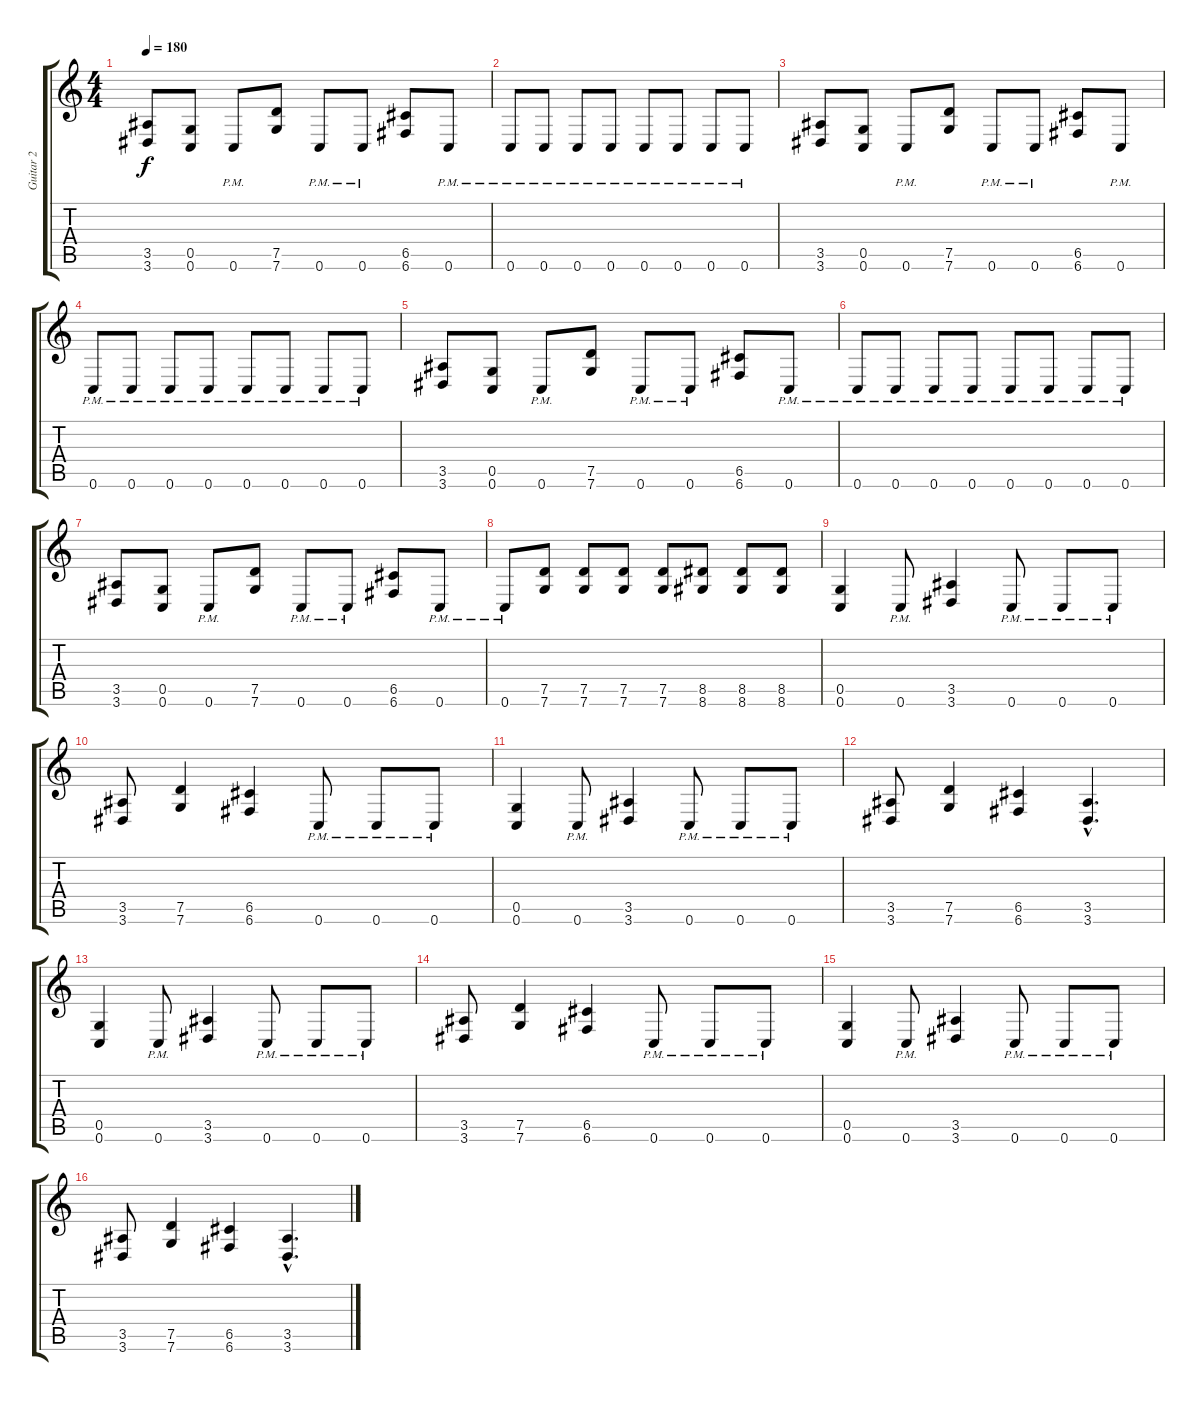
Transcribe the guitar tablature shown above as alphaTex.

\track ("Guitar 2" "Guitar 2") {instrument distortionguitar}
\staff {score tabs}
\tuning (D4 A3 F3 C3 G2 C2) {hide}
\ts (4 4)
\tempo 180
\clef g2
\ks c
(3.5 3.6).8{dy f} (0.5 0.6).8 0.6{pm}.8 (7.5 7.6).8 0.6{pm}.8 0.6{pm}.8 (6.5 6.6).8 0.6{pm}.8 |
0.6{pm}.8 0.6{pm}.8 0.6{pm}.8 0.6{pm}.8 0.6{pm}.8 0.6{pm}.8 0.6{pm}.8 0.6{pm}.8 |
(3.5 3.6).8 (0.5 0.6).8 0.6{pm}.8 (7.5 7.6).8 0.6{pm}.8 0.6{pm}.8 (6.5 6.6).8 0.6{pm}.8 |
0.6{pm}.8 0.6{pm}.8 0.6{pm}.8 0.6{pm}.8 0.6{pm}.8 0.6{pm}.8 0.6{pm}.8 0.6{pm}.8 |
(3.5 3.6).8 (0.5 0.6).8 0.6{pm}.8 (7.5 7.6).8 0.6{pm}.8 0.6{pm}.8 (6.5 6.6).8 0.6{pm}.8 |
0.6{pm}.8 0.6{pm}.8 0.6{pm}.8 0.6{pm}.8 0.6{pm}.8 0.6{pm}.8 0.6{pm}.8 0.6{pm}.8 |
(3.5 3.6).8 (0.5 0.6).8 0.6{pm}.8 (7.5 7.6).8 0.6{pm}.8 0.6{pm}.8 (6.5 6.6).8 0.6{pm}.8 |
0.6{pm}.8 (7.5 7.6).8 (7.5 7.6).8 (7.5 7.6).8 (7.5 7.6).8 (8.5 8.6).8 (8.5 8.6).8 (8.5 8.6).8 |
(0.5 0.6).4 0.6{pm}.8 (3.5 3.6).4 0.6{pm}.8 0.6{pm}.8 0.6{pm}.8 |
(3.5 3.6).8 (7.5 7.6).4 (6.5 6.6).4 0.6{pm}.8 0.6{pm}.8 0.6{pm}.8 |
(0.5 0.6).4 0.6{pm}.8 (3.5 3.6).4 0.6{pm}.8 0.6{pm}.8 0.6{pm}.8 |
(3.5 3.6).8 (7.5 7.6).4 (6.5 6.6).4 (3.5{hac} 3.6{hac}).4{d} |
(0.5 0.6).4 0.6{pm}.8 (3.5 3.6).4 0.6{pm}.8 0.6{pm}.8 0.6{pm}.8 |
(3.5 3.6).8 (7.5 7.6).4 (6.5 6.6).4 0.6{pm}.8 0.6{pm}.8 0.6{pm}.8 |
(0.5 0.6).4 0.6{pm}.8 (3.5 3.6).4 0.6{pm}.8 0.6{pm}.8 0.6{pm}.8 |
(3.5 3.6).8 (7.5 7.6).4 (6.5 6.6).4 (3.5{hac} 3.6{hac}).4{d}
